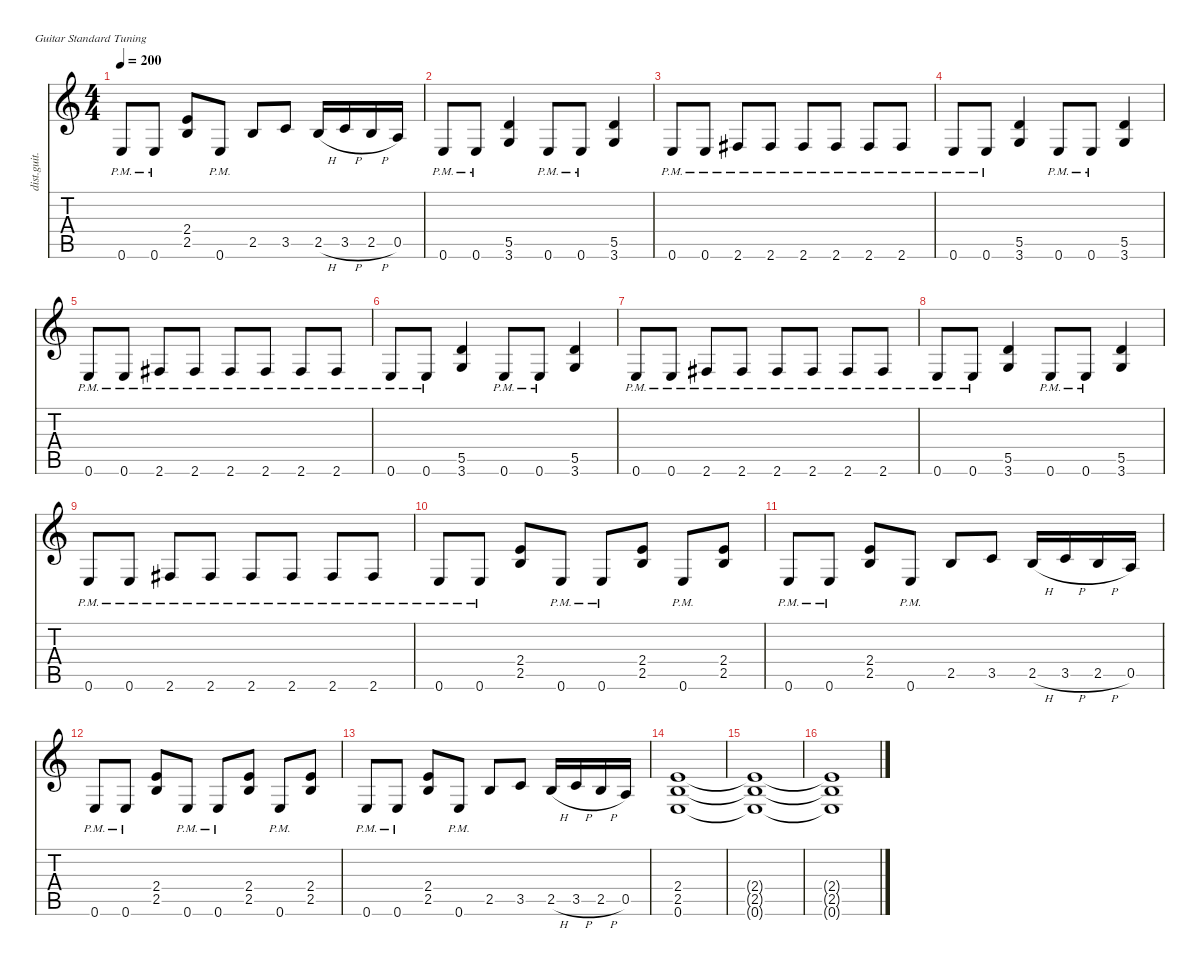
\defaultSystemsLayout 4
\hideDynamics
\bracketExtendMode nobrackets
\otherSystemsTrackNameOrientation horizontal
\track ("Kirk Hammet (Guitar)" "dist.guit.") {instrument distortionguitar}
\staff {score tabs}
\tuning (E4 B3 G3 D3 A2 E2)
\ts (4 4)
\tempo 200
\clef g2
\ks c
0.6{pm}.8{dy f beam Up} 0.6{pm}.8{beam Up} (2.4 2.5).8{beam Up} 0.6{pm}.8{beam Up} 2.5.8{beam Up} 3.5.8{beam Up} 2.5{h}.16{beam Up} 3.5{h}.16{beam Up} 2.5{h}.16{beam Up} 0.5.16{beam Up} |
0.6{pm}.8{beam Up} 0.6{pm}.8{beam Up} (5.5 3.6).4{beam Up} 0.6{pm}.8{beam Up} 0.6{pm}.8{beam Up} (5.5 3.6).4{beam Up} |
0.6{pm}.8{beam Up} 0.6{pm}.8{beam Up} 2.6{pm acc #}.8{beam Up} 2.6{pm acc #}.8{beam Up} 2.6{pm acc #}.8{beam Up} 2.6{pm acc #}.8{beam Up} 2.6{pm acc #}.8{beam Up} 2.6{pm acc #}.8{beam Up} |
0.6{pm}.8{beam Up} 0.6{pm}.8{beam Up} (5.5 3.6).4{beam Up} 0.6{pm}.8{beam Up} 0.6{pm}.8{beam Up} (5.5 3.6).4{beam Up} |
0.6{pm}.8{beam Up} 0.6{pm}.8{beam Up} 2.6{pm acc #}.8{beam Up} 2.6{pm acc #}.8{beam Up} 2.6{pm acc #}.8{beam Up} 2.6{pm acc #}.8{beam Up} 2.6{pm acc #}.8{beam Up} 2.6{pm acc #}.8{beam Up} |
0.6{pm}.8{beam Up} 0.6{pm}.8{beam Up} (5.5 3.6).4{beam Up} 0.6{pm}.8{beam Up} 0.6{pm}.8{beam Up} (5.5 3.6).4{beam Up} |
0.6{pm}.8{beam Up} 0.6{pm}.8{beam Up} 2.6{pm acc #}.8{beam Up} 2.6{pm acc #}.8{beam Up} 2.6{pm acc #}.8{beam Up} 2.6{pm acc #}.8{beam Up} 2.6{pm acc #}.8{beam Up} 2.6{pm acc #}.8{beam Up} |
0.6{pm}.8{beam Up} 0.6{pm}.8{beam Up} (5.5 3.6).4{beam Up} 0.6{pm}.8{beam Up} 0.6{pm}.8{beam Up} (5.5 3.6).4{beam Up} |
0.6{pm}.8{beam Up} 0.6{pm}.8{beam Up} 2.6{pm acc #}.8{beam Up} 2.6{pm acc #}.8{beam Up} 2.6{pm acc #}.8{beam Up} 2.6{pm acc #}.8{beam Up} 2.6{pm acc #}.8{beam Up} 2.6{pm acc #}.8{beam Up} |
0.6{pm}.8{beam Up} 0.6{pm}.8{beam Up} (2.4 2.5).8{beam Up} 0.6{pm}.8{beam Up} 0.6{pm}.8{beam Up} (2.4 2.5).8{beam Up} 0.6{pm}.8{beam Up} (2.4 2.5).8{beam Up} |
0.6{pm}.8{beam Up} 0.6{pm}.8{beam Up} (2.4 2.5).8{beam Up} 0.6{pm}.8{beam Up} 2.5.8{beam Up} 3.5.8{beam Up} 2.5{h}.16{beam Up} 3.5{h}.16{beam Up} 2.5{h}.16{beam Up} 0.5.16{beam Up} |
0.6{pm}.8{beam Up} 0.6{pm}.8{beam Up} (2.4 2.5).8{beam Up} 0.6{pm}.8{beam Up} 0.6{pm}.8{beam Up} (2.4 2.5).8{beam Up} 0.6{pm}.8{beam Up} (2.4 2.5).8{beam Up} |
0.6{pm}.8{beam Up} 0.6{pm}.8{beam Up} (2.4 2.5).8{beam Up} 0.6{pm}.8{beam Up} 2.5.8{beam Up} 3.5.8{beam Up} 2.5{h}.16{beam Up} 3.5{h}.16{beam Up} 2.5{h}.16{beam Up} 0.5.16{beam Up} |
(2.4 2.5 0.6).1{beam Up} |
(2.4{t} 2.5{t} 0.6{t}).1{beam Up} |
(2.4{t} 2.5{t} 0.6{t}).1{beam Up}
